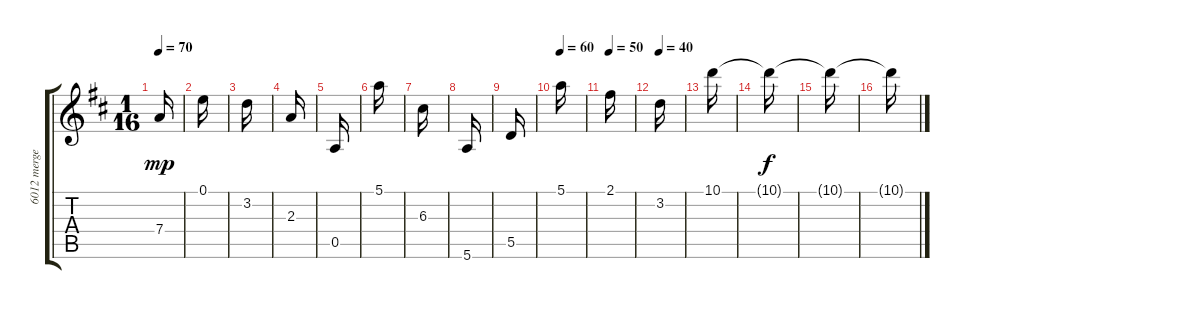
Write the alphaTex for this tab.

\track ("6012 merged         " "6012 merge") {instrument acousticguitarnylon}
\staff {score tabs}
\tuning (E4 B3 G3 D3 A2 E2) {hide}
\ts (1 16)
\tempo 70
\clef g2
\ks d
7.4.16{dy mp} |
0.1.16 |
3.2.16 |
2.3.16 |
0.5.16 |
5.1.16 |
6.3.16 |
5.6.16 |
5.5.16 |
\tempo 60
5.1.16 |
\tempo 50
2.1.16 |
\tempo 40
3.2.16 |
10.1.16 |
10.1{t}.16{dy f} |
10.1{t}.16 |
10.1{t}.16
